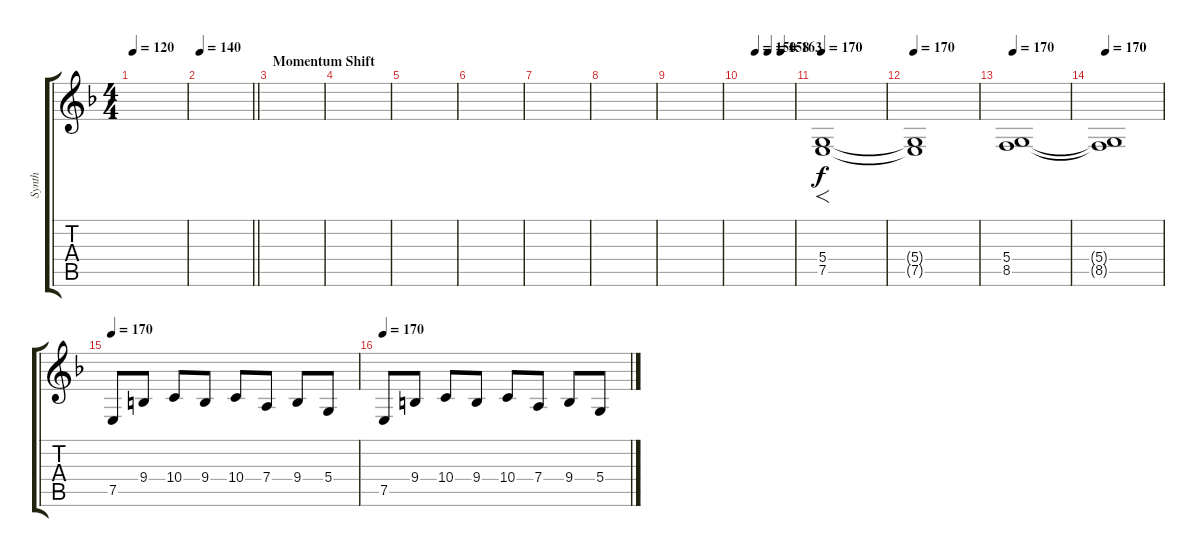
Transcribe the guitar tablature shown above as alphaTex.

\track ("Synth" "Synth") {instrument stringensemble1}
\staff {score tabs}
\tuning (E4 B3 G3 D3 A2 E2) {hide}
\ts (4 4)
\tempo 120
\clef g2
\ks dminor
|
\tempo 140
\barLineRight lightlight
|
\section ("" "Momentum Shift")
|
|
|
|
|
|
|
\tempo (150 0.25)
\tempo (158 0.5)
\tempo (163 0.75)
|
\tempo 170
(5.4 7.5).1{f volume 16 balance 8 instrument fx1rain} |
\tempo 170
(5.4{t} 7.5{t}).1 |
\tempo 170
(5.4 8.5).1 |
\tempo 170
(5.4{t} 8.5{t}).1 |
\tempo 170
7.5.8{volume 13} 9.4.8 10.4.8 9.4.8 10.4.8 7.4.8 9.4.8 5.4.8 |
\tempo 170
7.5.8 9.4.8 10.4.8 9.4.8 10.4.8 7.4.8 9.4.8 5.4.8
